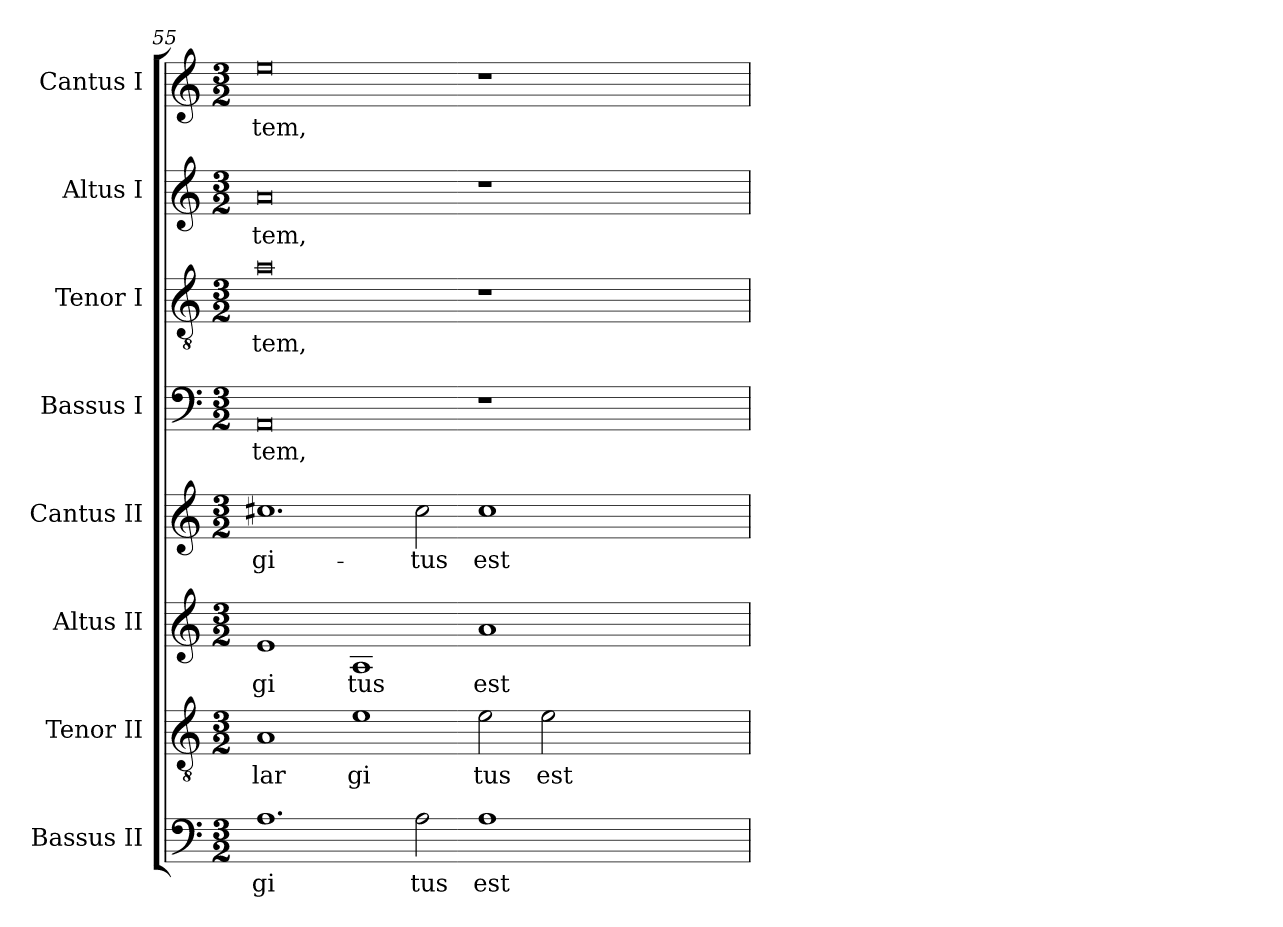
**kern	**text	**kern	**text	**kern	**text	**kern	**text	**kern	**text	**kern	**text	**kern	**text	**kern	**text
*part8	*part8	*part7	*part7	*part6	*part6	*part5	*part5	*part4	*part4	*part3	*part3	*part2	*part2	*part1	*part1
*staff8	*staff8	*staff7	*staff7	*staff6	*staff6	*staff5	*staff5	*staff4	*staff4	*staff3	*staff3	*staff2	*staff2	*staff1	*staff1
*I"Bassus II	*	*I"Tenor II	*	*I"Altus II	*	*I"Cantus II	*	*I"Bassus I	*	*I"Tenor I	*	*I"Altus I	*	*I"Cantus I	*
*clefF4	*	*clefGv2	*	*clefG2	*	*clefG2	*	*clefF4	*	*clefGv2	*	*clefG2	*	*clefG2	*
*	*	*	*	*k[]	*	*	*	*	*	*	*	*	*	*	*
*	*	*	*	*C:	*	*	*	*	*	*	*	*	*	*	*
*M3/2	*	*M3/2	*	*M3/2	*	*M3/2	*	*M3/2	*	*M3/2	*	*M3/2	*	*M3/2	*
=55	=55	=55	=55	=55	=55	=55	=55	=55	=55	=55	=55	=55	=55	=55	=55
!	!LO:LY:b:cj	!	!LO:LY:b:cj	!	!LO:LY:b:cj	!	!LO:LY:b:cj	!	!LO:LY:b:cj	!	!LO:LY:b:cj	!	!LO:LY:b:cj	!	!LO:LY:b:cj
1.A	gi	1A	lar	1e	gi	1.cc#X	-gi-	0AA	tem,	0a	-tem,	0a	-tem,	0ee	tem,
!	!	!	!LO:LY:b:cj	!	!LO:LY:b:cj	!	!	!	!	!	!	!	!	!	!
.	.	1e	gi	1A	tus	.	.	.	.	.	.	.	.	.	.
!	!LO:LY:b:cj	!	!	!	!	!	!LO:LY:b:cj	!	!	!	!	!	!	!	!
2A\	tus	.	.	.	.	2cc#\	-tus	.	.	.	.	.	.	.	.
!	!LO:LY:b:cj	!	!LO:LY:b:cj	!	!LO:LY:b:cj	!	!LO:LY:b:cj	!LO:N:vis=1	!	!LO:N:vis=1	!	!LO:N:vis=1	!	!LO:N:vis=1	!
1A	est	2e\	tus	1a	est	1cc#	est	0.r	.	0.r	.	0.r	.	0.r	.
!	!	!	!LO:LY:b:cj	!	!	!	!	!	!	!	!	!	!	!	!
.	.	2e\	est	.	.	.	.	.	.	.	.	.	.	.	.
0ryy	.	0ryy	.	0ryy	.	0ryy	.	.	.	.	.	.	.	.	.
=	=	=	=	=	=	=	=	=	=	=	=	=	=	=	=
*-	*-	*-	*-	*-	*-	*-	*-	*-	*-	*-	*-	*-	*-	*-	*-
